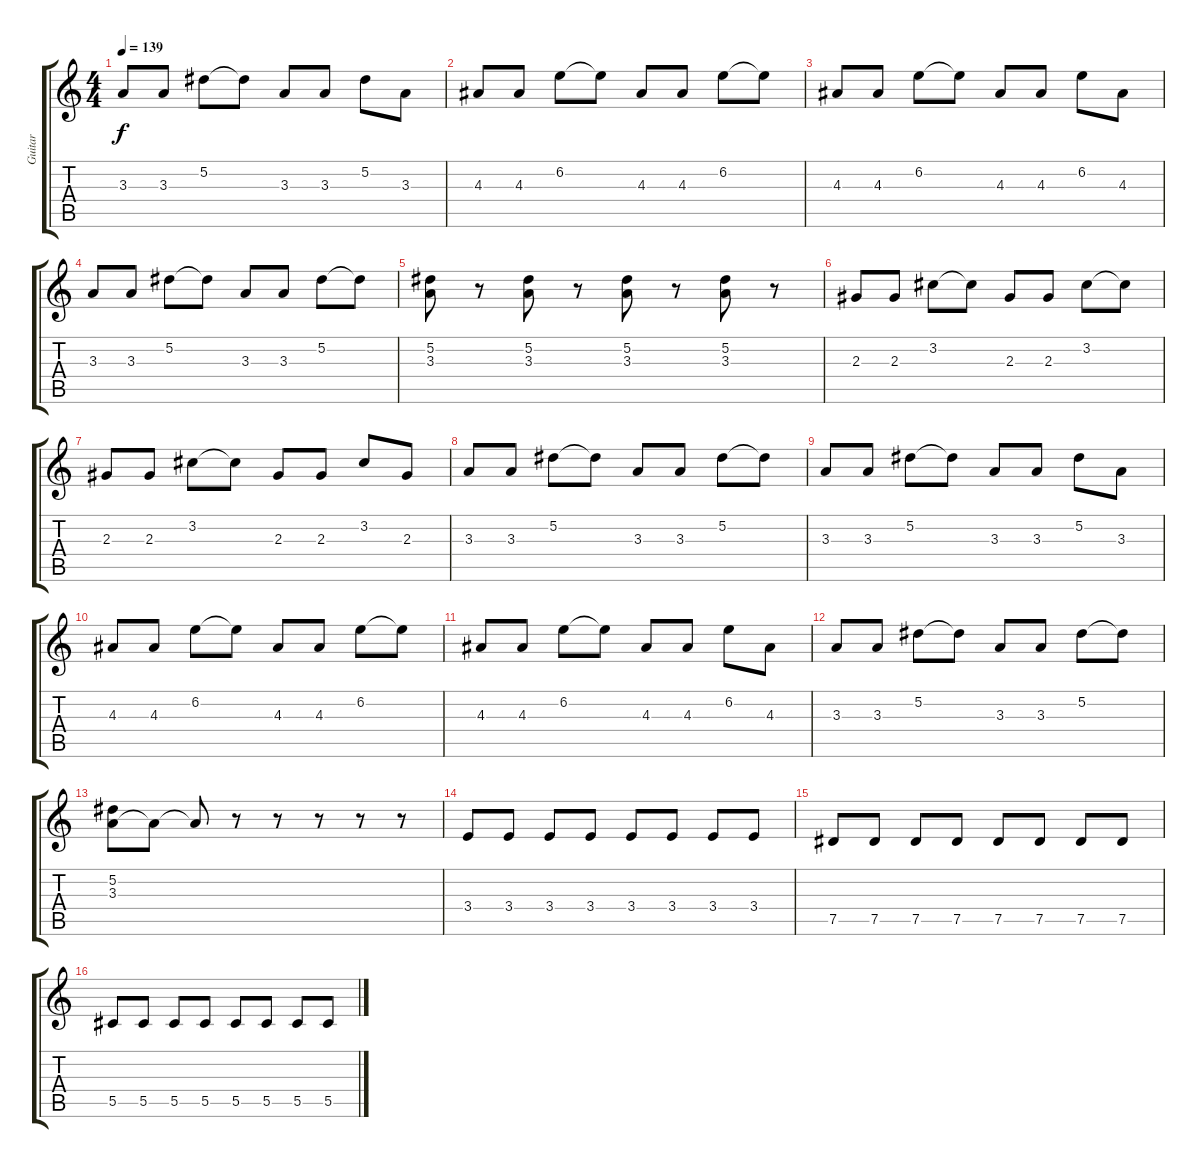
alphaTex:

\track ("Guitar" "Guitar") {instrument overdrivenguitar}
\staff {score tabs}
\tuning (Eb4 Bb3 Gb3 Db3 Ab2 Eb2) {hide}
\ts (4 4)
\tempo 139
\clef g2
\ks c
3.3.8{dy f} 3.3.8 5.2.8 5.2{t}.8 3.3.8 3.3.8 5.2.8 3.3.8 |
4.3.8 4.3.8 6.2.8 6.2{t}.8 4.3.8 4.3.8 6.2.8 6.2{t}.8 |
4.3.8 4.3.8 6.2.8 6.2{t}.8 4.3.8 4.3.8 6.2.8 4.3.8 |
3.3.8 3.3.8 5.2.8 5.2{t}.8 3.3.8 3.3.8 5.2.8 5.2{t}.8 |
(5.2 3.3).8 r.8 (5.2 3.3).8 r.8 (5.2 3.3).8 r.8 (5.2 3.3).8 r.8 |
2.3.8 2.3.8 3.2.8 3.2{t}.8 2.3.8 2.3.8 3.2.8 3.2{t}.8 |
2.3.8 2.3.8 3.2.8 3.2{t}.8 2.3.8 2.3.8 3.2.8 2.3.8 |
3.3.8 3.3.8 5.2.8 5.2{t}.8 3.3.8 3.3.8 5.2.8 5.2{t}.8 |
3.3.8 3.3.8 5.2.8 5.2{t}.8 3.3.8 3.3.8 5.2.8 3.3.8 |
4.3.8 4.3.8 6.2.8 6.2{t}.8 4.3.8 4.3.8 6.2.8 6.2{t}.8 |
4.3.8 4.3.8 6.2.8 6.2{t}.8 4.3.8 4.3.8 6.2.8 4.3.8 |
3.3.8 3.3.8 5.2.8 5.2{t}.8 3.3.8 3.3.8 5.2.8 5.2{t}.8 |
(5.2 3.3).8 3.3{t}.8 3.3{t}.8 r.8 r.8 r.8 r.8 r.8 |
3.4.8 3.4.8 3.4.8 3.4.8 3.4.8 3.4.8 3.4.8 3.4.8 |
7.5.8 7.5.8 7.5.8 7.5.8 7.5.8 7.5.8 7.5.8 7.5.8 |
5.5.8 5.5.8 5.5.8 5.5.8 5.5.8 5.5.8 5.5.8 5.5.8
